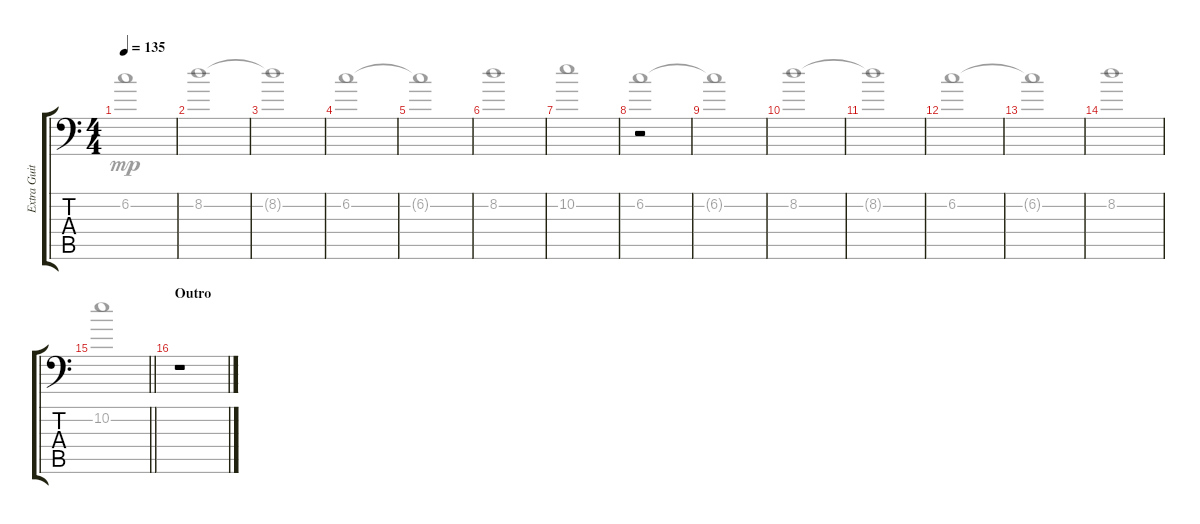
\track ("Extra Guitar" "Extra Guit") {instrument electricguitarclean}
\staff {score tabs}
\tuning (B3 Gb3 D3 A2 E2 A1) {hide}
\voice
\ts (4 4)
\tempo 135
\clef f4
\ks c
|
|
|
|
|
|
|
r.2 |
|
|
|
|
|
|
\barLineRight lightlight
|
\section ("" "Outro")
r.1
\voice
\clef f4
\ottava regular
\simile none
\ks c
6.2{t}.1{dy mp} |
8.2.1 |
8.2{t}.1 |
6.2.1 |
6.2{t}.1 |
8.2.1 |
10.2.1 |
6.2.1 |
6.2{t}.1 |
8.2.1 |
8.2{t}.1 |
6.2.1 |
6.2{t}.1 |
8.2.1 |
\barLineRight lightlight
10.2.1 |
